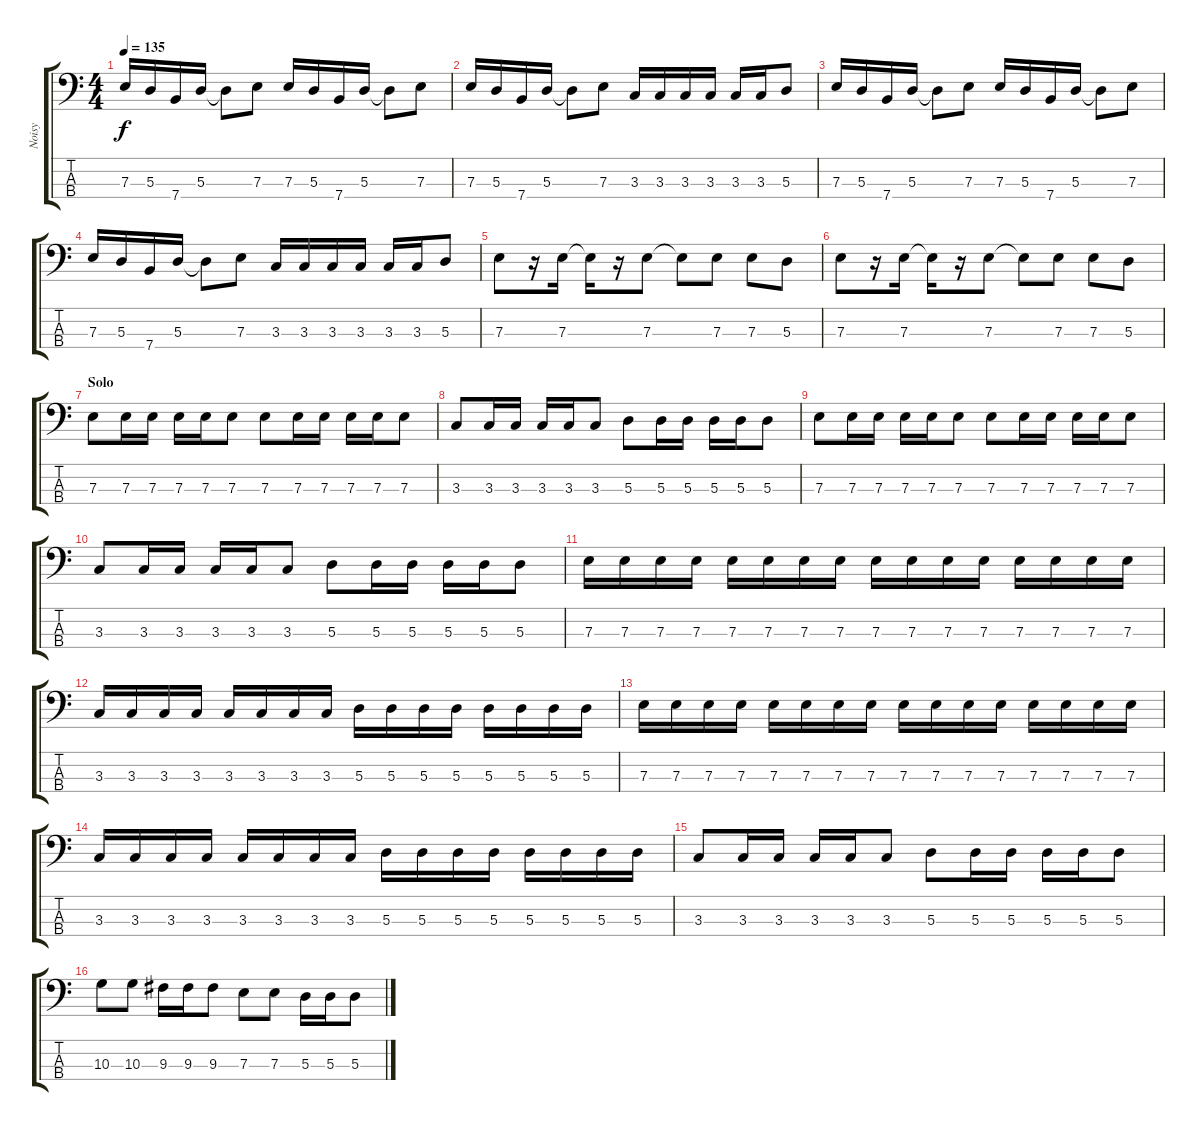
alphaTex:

\track ("Noisy" "Noisy") {instrument electricbassfinger}
\staff {score tabs}
\tuning (G2 D2 A1 E1) {hide}
\ts (4 4)
\tempo 135
\clef f4
\ks c
7.3.16{dy f} 5.3.16 7.4.16 5.3.16 5.3{t}.8 7.3.8 7.3.16 5.3.16 7.4.16 5.3.16 5.3{t}.8 7.3.8 |
7.3.16 5.3.16 7.4.16 5.3.16 5.3{t}.8 7.3.8 3.3.16 3.3.16 3.3.16 3.3.16 3.3.16 3.3.16 5.3.8 |
7.3.16 5.3.16 7.4.16 5.3.16 5.3{t}.8 7.3.8 7.3.16 5.3.16 7.4.16 5.3.16 5.3{t}.8 7.3.8 |
7.3.16 5.3.16 7.4.16 5.3.16 5.3{t}.8 7.3.8 3.3.16 3.3.16 3.3.16 3.3.16 3.3.16 3.3.16 5.3.8 |
7.3.8 r.16 7.3.16 7.3{t}.16 r.16 7.3.8 7.3{t}.8 7.3.8 7.3.8 5.3.8 |
7.3.8 r.16 7.3.16 7.3{t}.16 r.16 7.3.8 7.3{t}.8 7.3.8 7.3.8 5.3.8 |
\section ("" "Solo")
7.3.8 7.3.16 7.3.16 7.3.16 7.3.16 7.3.8 7.3.8 7.3.16 7.3.16 7.3.16 7.3.16 7.3.8 |
3.3.8 3.3.16 3.3.16 3.3.16 3.3.16 3.3.8 5.3.8 5.3.16 5.3.16 5.3.16 5.3.16 5.3.8 |
7.3.8 7.3.16 7.3.16 7.3.16 7.3.16 7.3.8 7.3.8 7.3.16 7.3.16 7.3.16 7.3.16 7.3.8 |
3.3.8 3.3.16 3.3.16 3.3.16 3.3.16 3.3.8 5.3.8 5.3.16 5.3.16 5.3.16 5.3.16 5.3.8 |
7.3.16 7.3.16 7.3.16 7.3.16 7.3.16 7.3.16 7.3.16 7.3.16 7.3.16 7.3.16 7.3.16 7.3.16 7.3.16 7.3.16 7.3.16 7.3.16 |
3.3.16 3.3.16 3.3.16 3.3.16 3.3.16 3.3.16 3.3.16 3.3.16 5.3.16 5.3.16 5.3.16 5.3.16 5.3.16 5.3.16 5.3.16 5.3.16 |
7.3.16 7.3.16 7.3.16 7.3.16 7.3.16 7.3.16 7.3.16 7.3.16 7.3.16 7.3.16 7.3.16 7.3.16 7.3.16 7.3.16 7.3.16 7.3.16 |
3.3.16 3.3.16 3.3.16 3.3.16 3.3.16 3.3.16 3.3.16 3.3.16 5.3.16 5.3.16 5.3.16 5.3.16 5.3.16 5.3.16 5.3.16 5.3.16 |
3.3.8 3.3.16 3.3.16 3.3.16 3.3.16 3.3.8 5.3.8 5.3.16 5.3.16 5.3.16 5.3.16 5.3.8 |
10.3.8 10.3.8 9.3.16 9.3.16 9.3.8 7.3.8 7.3.8 5.3.16 5.3.16 5.3.8
